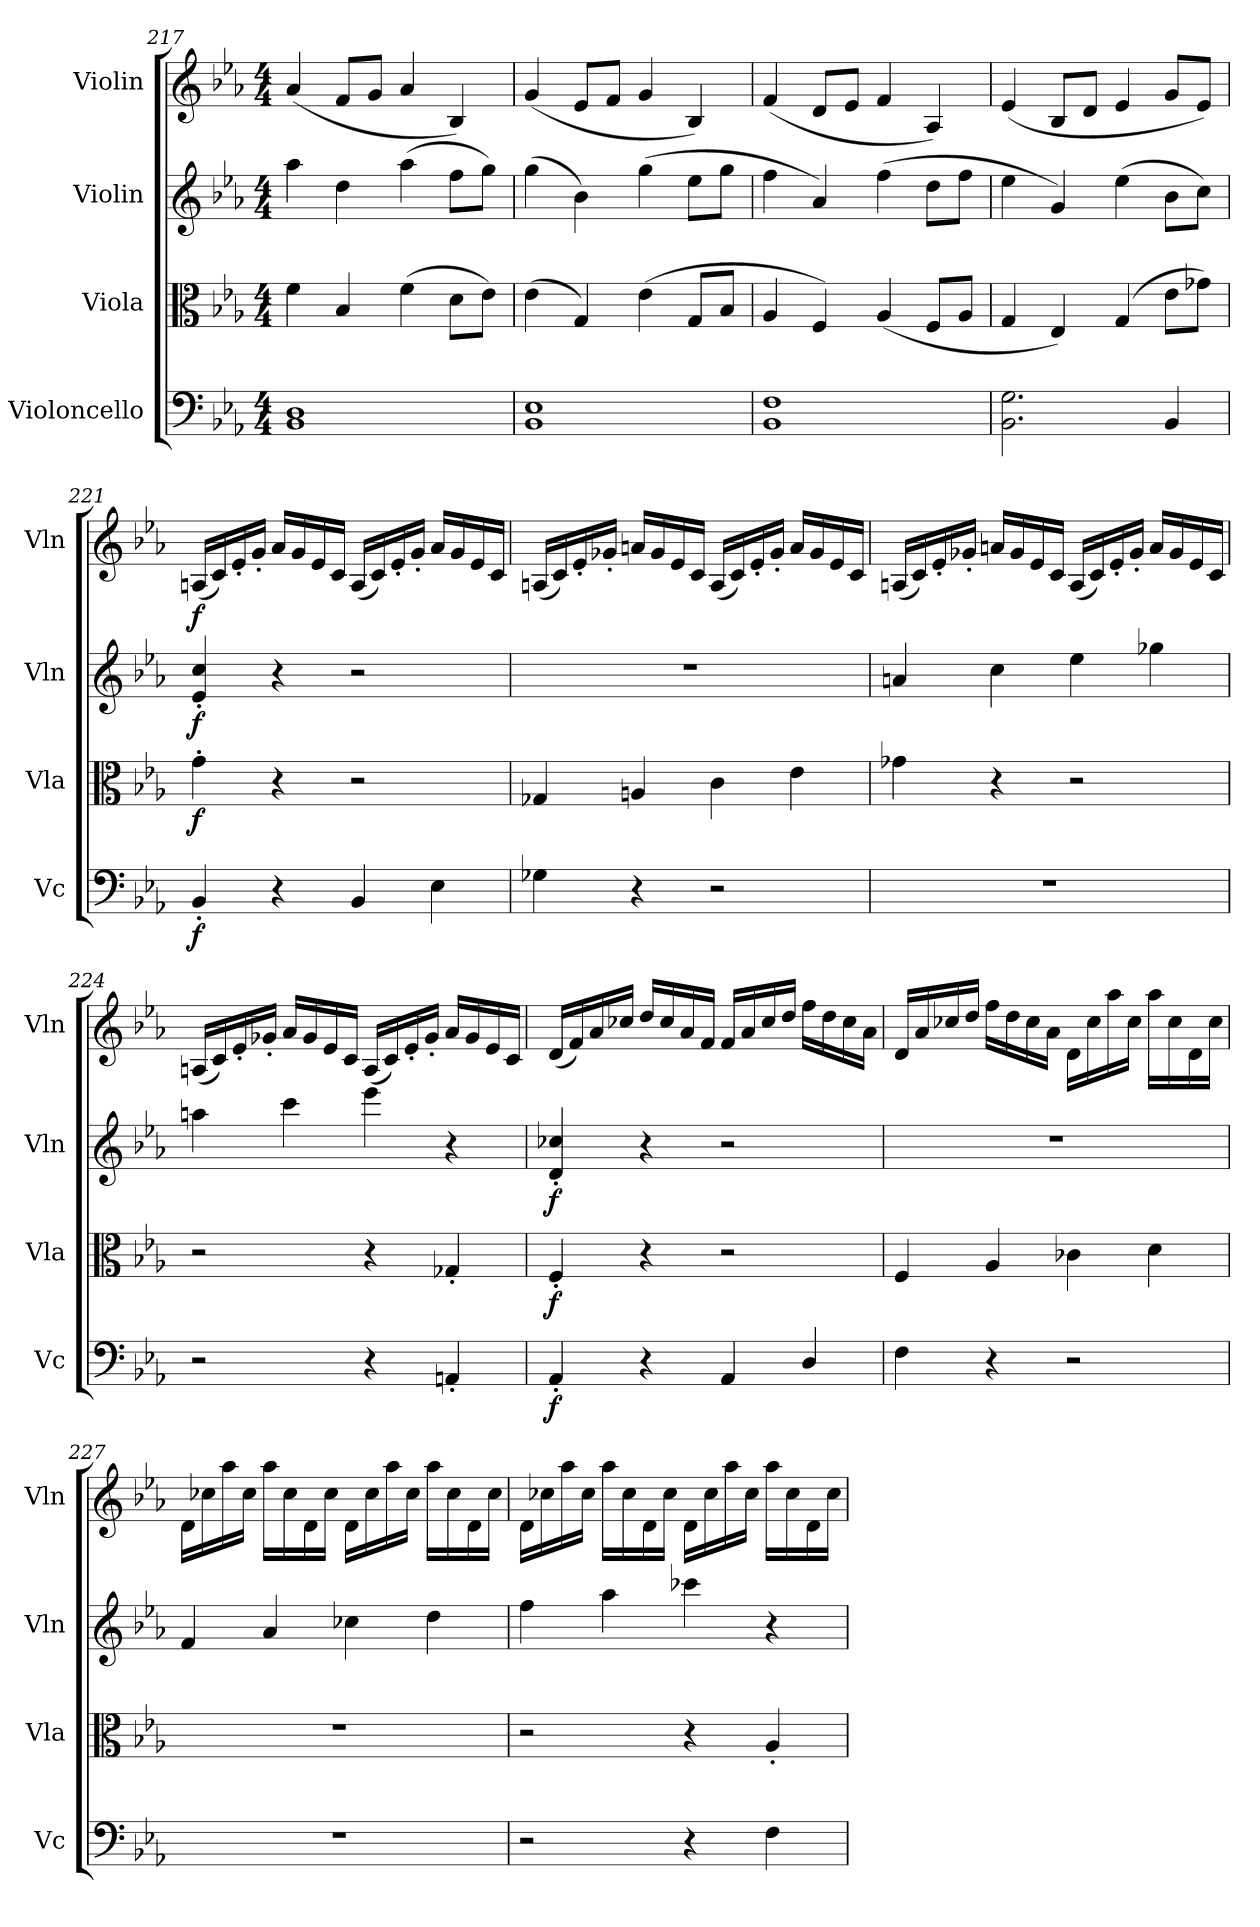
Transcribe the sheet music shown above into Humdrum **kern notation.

**kern	**dynam	**kern	**dynam	**kern	**dynam	**kern	**dynam
*part4	*part4	*part3	*part3	*part2	*part2	*part1	*part1
*staff4	*staff4	*staff3	*staff3	*staff2	*staff2	*staff1	*staff1
*I"Violoncello	*	*I"Viola	*	*I"Violin	*	*I"Violin	*
*I'Vc	*	*I'Vla	*	*I'Vln	*	*I'Vln	*
*clefF4	*	*clefC3	*	*clefG2	*	*clefG2	*
*k[b-e-a-]	*	*k[b-e-a-]	*	*k[b-e-a-]	*	*k[b-e-a-]	*
*E-:	*	*E-:	*	*E-:	*	*E-:	*
*M4/4	*	*M4/4	*	*M4/4	*	*M4/4	*
=217	=217	=217	=217	=217	=217	=217	=217
1BB- 1D	.	4f\	.	4aa-\	.	(4a-/	.
.	.	4B-/	.	4dd\	.	8f/L	.
.	.	.	.	.	.	8g/J	.
.	.	(4f\	.	(4aa-\	.	4a-/	.
.	.	8d\L	.	8ff\L	.	4B-/)	.
.	.	8e-\J)	.	8gg\J)	.	.	.
=218	=218	=218	=218	=218	=218	=218	=218
1BB- 1E-	.	(4e-\	.	(4gg\	.	(4g/	.
.	.	4G/)	.	4b-\)	.	8e-/L	.
.	.	.	.	.	.	8f/J	.
.	.	(4e-\	.	(4gg\	.	4g/	.
.	.	8G/L	.	8ee-\L	.	4B-/)	.
.	.	8B-/J	.	8gg\J	.	.	.
=219	=219	=219	=219	=219	=219	=219	=219
1BB- 1F	.	4A-/	.	4ff\	.	(4f/	.
.	.	4F/)	.	4a-/)	.	8d/L	.
.	.	.	.	.	.	8e-/J	.
.	.	(4A-/	.	(4ff\	.	4f/	.
.	.	8F/L	.	8dd\L	.	4A-/)	.
.	.	8A-/J	.	8ff\J	.	.	.
=220	=220	=220	=220	=220	=220	=220	=220
2.BB-\ 2.G\	.	4G/	.	4ee-\	.	(4e-/	.
.	.	4E-/)	.	4g/)	.	8B-/L	.
.	.	.	.	.	.	8d/J	.
.	.	(4G/	.	(4ee-\	.	4e-/	.
4BB-/	.	8e-\L	.	8b-\L	.	8g/L	.
.	.	8g-X\J)	.	8cc\J)	.	8e-/J)	.
=221	=221	=221	=221	=221	=221	=221	=221
4BB-'/	f	4g'\	f	4e-'/ 4cc'/	f	(16An/LL	f
.	.	.	.	.	.	16c/)	.
.	.	.	.	.	.	16e-'/	.
.	.	.	.	.	.	16g'/JJ	.
4r	.	4r	.	4r	.	16a-/LL	.
.	.	.	.	.	.	16g/	.
.	.	.	.	.	.	16e-/	.
.	.	.	.	.	.	16c/JJ	.
4BB-/	.	2r	.	2r	.	(16A/LL	.
.	.	.	.	.	.	16c/)	.
.	.	.	.	.	.	16e-'/	.
.	.	.	.	.	.	16g'/JJ	.
4E-\	.	.	.	.	.	16a-/LL	.
.	.	.	.	.	.	16g/	.
.	.	.	.	.	.	16e-/	.
.	.	.	.	.	.	16c/JJ	.
=222	=222	=222	=222	=222	=222	=222	=222
4G-X\	.	4G-X/	.	1r	.	(16An/LL	.
.	.	.	.	.	.	16c/)	.
.	.	.	.	.	.	16e-'/	.
.	.	.	.	.	.	16g-X'/JJ	.
4r	.	4An/	.	.	.	16an/LL	.
.	.	.	.	.	.	16g-/	.
.	.	.	.	.	.	16e-/	.
.	.	.	.	.	.	16c/JJ	.
2r	.	4c\	.	.	.	(16A/LL	.
.	.	.	.	.	.	16c/)	.
.	.	.	.	.	.	16e-'/	.
.	.	.	.	.	.	16g-'/JJ	.
.	.	4e-\	.	.	.	16a/LL	.
.	.	.	.	.	.	16g-/	.
.	.	.	.	.	.	16e-/	.
.	.	.	.	.	.	16c/JJ	.
=223	=223	=223	=223	=223	=223	=223	=223
1r	.	4g-X\	.	4an/	.	(16An/LL	.
.	.	.	.	.	.	16c/)	.
.	.	.	.	.	.	16e-'/	.
.	.	.	.	.	.	16g-X'/JJ	.
.	.	4r	.	4cc\	.	16an/LL	.
.	.	.	.	.	.	16g-/	.
.	.	.	.	.	.	16e-/	.
.	.	.	.	.	.	16c/JJ	.
.	.	2r	.	4ee-\	.	(16A/LL	.
.	.	.	.	.	.	16c/)	.
.	.	.	.	.	.	16e-'/	.
.	.	.	.	.	.	16g-'/JJ	.
.	.	.	.	4gg-X\	.	16a/LL	.
.	.	.	.	.	.	16g-/	.
.	.	.	.	.	.	16e-/	.
.	.	.	.	.	.	16c/JJ	.
=224	=224	=224	=224	=224	=224	=224	=224
2r	.	2r	.	4aan\	.	(16An/LL	.
.	.	.	.	.	.	16c/)	.
.	.	.	.	.	.	16e-'/	.
.	.	.	.	.	.	16g-X'/JJ	.
.	.	.	.	4ccc\	.	16a-/LL	.
.	.	.	.	.	.	16g-/	.
.	.	.	.	.	.	16e-/	.
.	.	.	.	.	.	16c/JJ	.
4r	.	4r	.	4eee-\	.	(16A/LL	.
.	.	.	.	.	.	16c/)	.
.	.	.	.	.	.	16e-'/	.
.	.	.	.	.	.	16g-'/JJ	.
4AAn'/	.	4G-X'/	.	4r	.	16a-/LL	.
.	.	.	.	.	.	16g-/	.
.	.	.	.	.	.	16e-/	.
.	.	.	.	.	.	16c/JJ	.
=225	=225	=225	=225	=225	=225	=225	=225
4AA-'/	f	4F'/	f	4d'/ 4cc-X'/	f	(16d/LL	.
.	.	.	.	.	.	16f/)	.
.	.	.	.	.	.	16a-/	.
.	.	.	.	.	.	16cc-X/JJ	.
4r	.	4r	.	4r	.	16dd/LL	.
.	.	.	.	.	.	16cc-/	.
.	.	.	.	.	.	16a-/	.
.	.	.	.	.	.	16f/JJ	.
4AA-/	.	2r	.	2r	.	16f/LL	.
.	.	.	.	.	.	16a-/	.
.	.	.	.	.	.	16cc-/	.
.	.	.	.	.	.	16dd/JJ	.
4D/	.	.	.	.	.	16ff\LL	.
.	.	.	.	.	.	16dd\	.
.	.	.	.	.	.	16cc-\	.
.	.	.	.	.	.	16a-\JJ	.
=226	=226	=226	=226	=226	=226	=226	=226
4F\	.	4F/	.	1r	.	16d/LL	.
.	.	.	.	.	.	16a-/	.
.	.	.	.	.	.	16cc-X/	.
.	.	.	.	.	.	16dd/JJ	.
4r	.	4A-/	.	.	.	16ff\LL	.
.	.	.	.	.	.	16dd\	.
.	.	.	.	.	.	16cc-\	.
.	.	.	.	.	.	16a-\JJ	.
2r	.	4c-X\	.	.	.	16d\LL	.
.	.	.	.	.	.	16cc-\	.
.	.	.	.	.	.	16aa-\	.
.	.	.	.	.	.	16cc-\JJ	.
.	.	4d\	.	.	.	16aa-\LL	.
.	.	.	.	.	.	16cc-\	.
.	.	.	.	.	.	16d\	.
.	.	.	.	.	.	16cc-\JJ	.
=227	=227	=227	=227	=227	=227	=227	=227
1r	.	1r	.	4f/	.	16d\LL	.
.	.	.	.	.	.	16cc-X\	.
.	.	.	.	.	.	16aa-\	.
.	.	.	.	.	.	16cc-\JJ	.
.	.	.	.	4a-/	.	16aa-\LL	.
.	.	.	.	.	.	16cc-\	.
.	.	.	.	.	.	16d\	.
.	.	.	.	.	.	16cc-\JJ	.
.	.	.	.	4cc-X\	.	16d\LL	.
.	.	.	.	.	.	16cc-\	.
.	.	.	.	.	.	16aa-\	.
.	.	.	.	.	.	16cc-\JJ	.
.	.	.	.	4dd\	.	16aa-\LL	.
.	.	.	.	.	.	16cc-\	.
.	.	.	.	.	.	16d\	.
.	.	.	.	.	.	16cc-\JJ	.
=228	=228	=228	=228	=228	=228	=228	=228
2r	.	2r	.	4ff\	.	16d\LL	.
.	.	.	.	.	.	16cc-X\	.
.	.	.	.	.	.	16aa-\	.
.	.	.	.	.	.	16cc-\JJ	.
.	.	.	.	4aa-\	.	16aa-\LL	.
.	.	.	.	.	.	16cc-\	.
.	.	.	.	.	.	16d\	.
.	.	.	.	.	.	16cc-\JJ	.
4r	.	4r	.	4ccc-X\	.	16d\LL	.
.	.	.	.	.	.	16cc-\	.
.	.	.	.	.	.	16aa-\	.
.	.	.	.	.	.	16cc-\JJ	.
4F\	.	4A-'/	.	4r	.	16aa-\LL	.
.	.	.	.	.	.	16cc-\	.
.	.	.	.	.	.	16d\	.
.	.	.	.	.	.	16cc-\JJ	.
=	=	=	=	=	=	=	=
*-	*-	*-	*-	*-	*-	*-	*-
